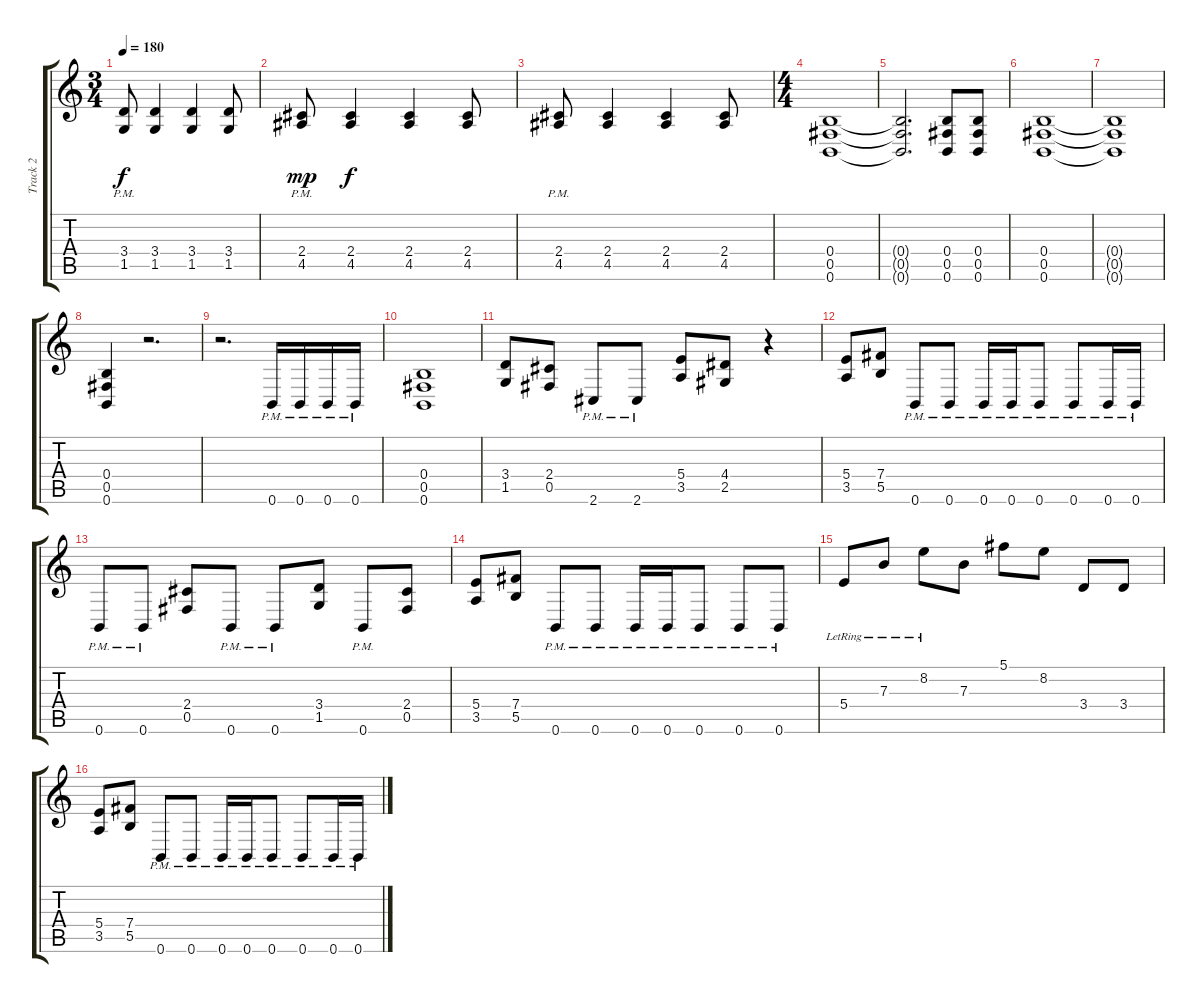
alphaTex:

\track ("Track 2" "Track 2") {instrument overdrivenguitar}
\staff {score tabs}
\tuning (Db4 Ab3 E3 B2 Gb2 B1) {hide}
\ts (3 4)
\tempo 180
\clef g2
\ks c
(3.4{pm} 1.5{pm}).8{dy f} (3.4 1.5).4 (3.4 1.5).4 (3.4 1.5).8 |
(2.4{pm} 4.5{pm}).8{dy mp} (2.4 4.5).4{dy f} (2.4 4.5).4 (2.4 4.5).8 |
(2.4{pm} 4.5{pm}).8 (2.4 4.5).4 (2.4 4.5).4 (2.4 4.5).8 |
\ts (4 4)
(0.4 0.5 0.6).1 |
(0.4{t} 0.5{t} 0.6{t}).2{d} (0.4 0.5 0.6).8 (0.4 0.5 0.6).8 |
(0.4 0.5 0.6).1 |
(0.4{t} 0.5{t} 0.6{t}).1 |
(0.4 0.5 0.6).4 r.2{d} |
r.2{d} 0.6{pm}.16 0.6{pm}.16 0.6{pm}.16 0.6{pm}.16 |
(0.4 0.5 0.6).1 |
(3.4 1.5).8 (2.4 0.5).8 2.6{pm}.8 2.6{pm}.8 (5.4 3.5).8 (4.4 2.5).8 r.4 |
(5.4 3.5).8 (7.4 5.5).8 0.6{pm}.8 0.6{pm}.8 0.6{pm}.16 0.6{pm}.16 0.6{pm}.8 0.6{pm}.8 0.6{pm}.16 0.6{pm}.16 |
0.6{pm}.8 0.6{pm}.8 (2.4 0.5).8 0.6{pm}.8 0.6{pm}.8 (3.4 1.5).8 0.6{pm}.8 (2.4 0.5).8 |
(5.4 3.5).8 (7.4 5.5).8 0.6{pm}.8 0.6{pm}.8 0.6{pm}.16 0.6{pm}.16 0.6{pm}.8 0.6{pm}.8 0.6{pm}.8 |
5.4{lr}.8 7.3{lr}.8 8.2{lr}.8 7.3.8 5.1.8 8.2.8 3.4.8 3.4.8 |
(5.4 3.5).8 (7.4 5.5).8 0.6{pm}.8 0.6{pm}.8 0.6{pm}.16 0.6{pm}.16 0.6{pm}.8 0.6{pm}.8 0.6{pm}.16 0.6{pm}.16
